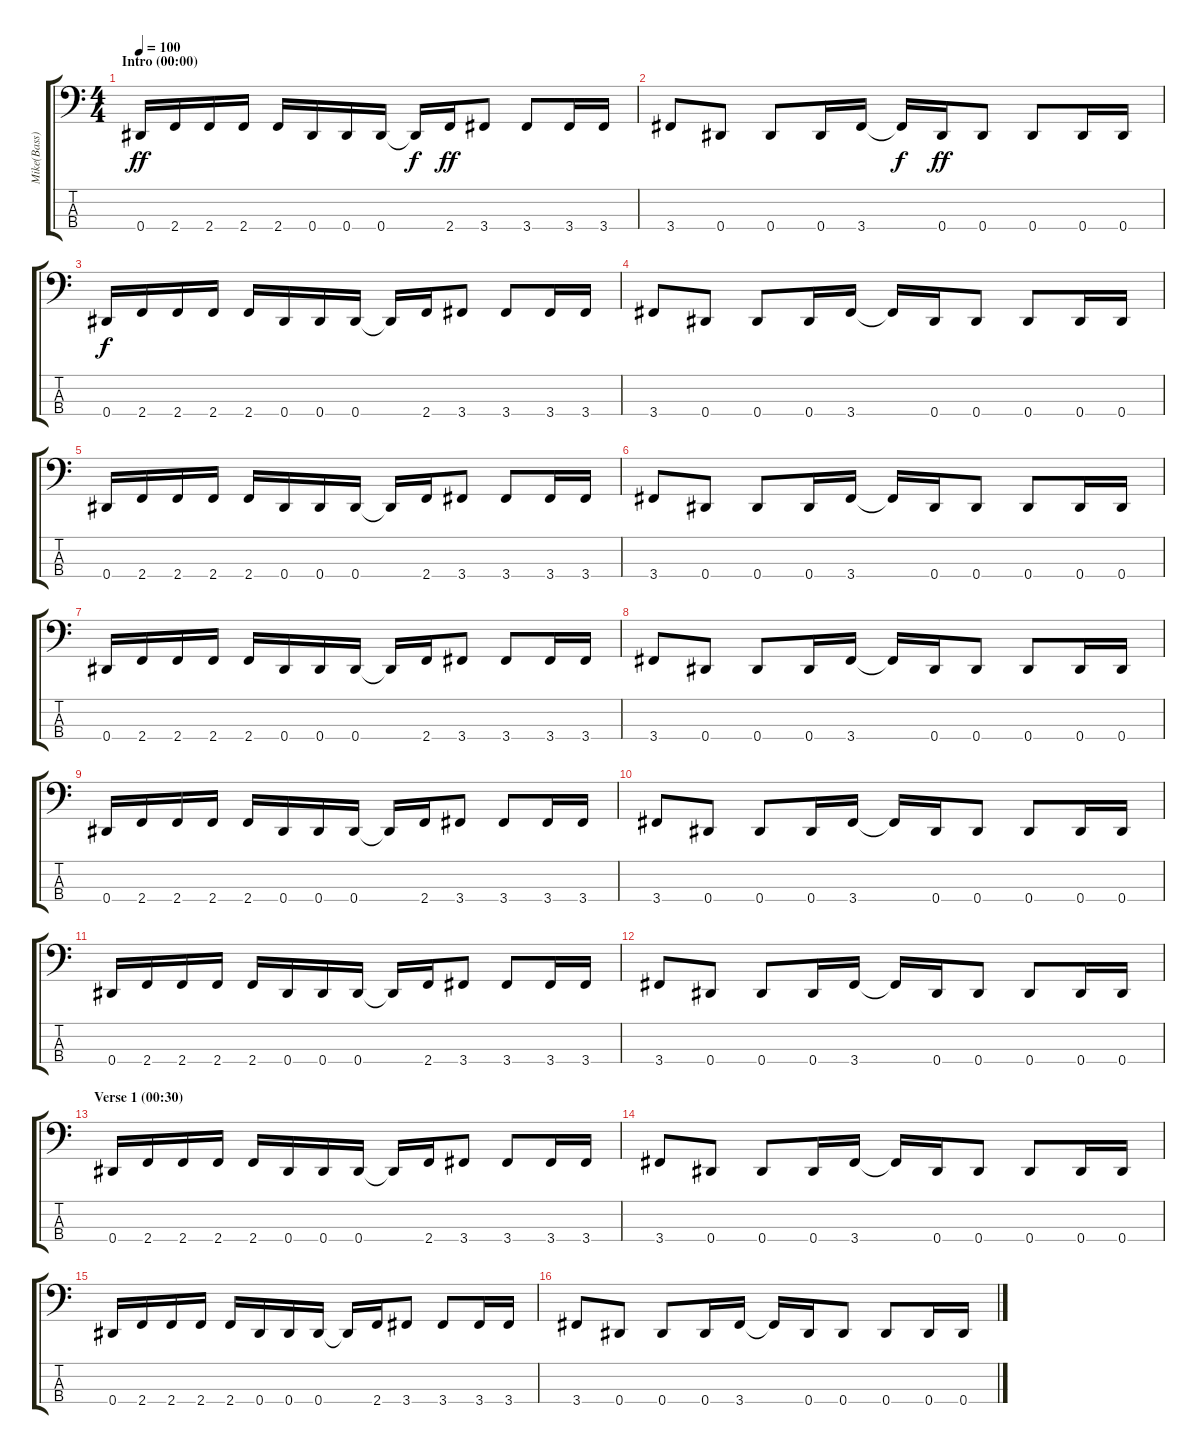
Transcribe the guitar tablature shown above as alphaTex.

\track ("Mike(Bass)" "Mike(Bass)") {instrument electricbasspick}
\staff {score tabs}
\tuning (Gb2 Db2 Ab1 Eb1) {hide}
\ts (4 4)
\section ("" "Intro (00:00)")
\tempo 100
\clef f4
\ks c
0.4.16{dy ff instrument electricbasspick} 2.4.16 2.4.16 2.4.16 2.4.16 0.4.16 0.4.16 0.4.16 0.4{t}.16{dy f} 2.4.16{dy ff} 3.4.8 3.4.8 3.4.16 3.4.16 |
3.4.8 0.4.8 0.4.8 0.4.16 3.4.16 3.4{t}.16{dy f} 0.4.16{dy ff} 0.4.8 0.4.8 0.4.16 0.4.16 |
0.4.16{dy f} 2.4.16 2.4.16 2.4.16 2.4.16 0.4.16 0.4.16 0.4.16 0.4{t}.16 2.4.16 3.4.8 3.4.8 3.4.16 3.4.16 |
3.4.8 0.4.8 0.4.8 0.4.16 3.4.16 3.4{t}.16 0.4.16 0.4.8 0.4.8 0.4.16 0.4.16 |
0.4.16 2.4.16 2.4.16 2.4.16 2.4.16 0.4.16 0.4.16 0.4.16 0.4{t}.16 2.4.16 3.4.8 3.4.8 3.4.16 3.4.16 |
3.4.8 0.4.8 0.4.8 0.4.16 3.4.16 3.4{t}.16 0.4.16 0.4.8 0.4.8 0.4.16 0.4.16 |
0.4.16 2.4.16 2.4.16 2.4.16 2.4.16 0.4.16 0.4.16 0.4.16 0.4{t}.16 2.4.16 3.4.8 3.4.8 3.4.16 3.4.16 |
3.4.8 0.4.8 0.4.8 0.4.16 3.4.16 3.4{t}.16 0.4.16 0.4.8 0.4.8 0.4.16 0.4.16 |
0.4.16 2.4.16 2.4.16 2.4.16 2.4.16 0.4.16 0.4.16 0.4.16 0.4{t}.16 2.4.16 3.4.8 3.4.8 3.4.16 3.4.16 |
3.4.8 0.4.8 0.4.8 0.4.16 3.4.16 3.4{t}.16 0.4.16 0.4.8 0.4.8 0.4.16 0.4.16 |
0.4.16 2.4.16 2.4.16 2.4.16 2.4.16 0.4.16 0.4.16 0.4.16 0.4{t}.16 2.4.16 3.4.8 3.4.8 3.4.16 3.4.16 |
3.4.8 0.4.8 0.4.8 0.4.16 3.4.16 3.4{t}.16 0.4.16 0.4.8 0.4.8 0.4.16 0.4.16 |
\section ("" "Verse 1 (00:30)")
0.4.16 2.4.16 2.4.16 2.4.16 2.4.16 0.4.16 0.4.16 0.4.16 0.4{t}.16 2.4.16 3.4.8 3.4.8 3.4.16 3.4.16 |
3.4.8 0.4.8 0.4.8 0.4.16 3.4.16 3.4{t}.16 0.4.16 0.4.8 0.4.8 0.4.16 0.4.16 |
0.4.16 2.4.16 2.4.16 2.4.16 2.4.16 0.4.16 0.4.16 0.4.16 0.4{t}.16 2.4.16 3.4.8 3.4.8 3.4.16 3.4.16 |
3.4.8 0.4.8 0.4.8 0.4.16 3.4.16 3.4{t}.16 0.4.16 0.4.8 0.4.8 0.4.16 0.4.16
